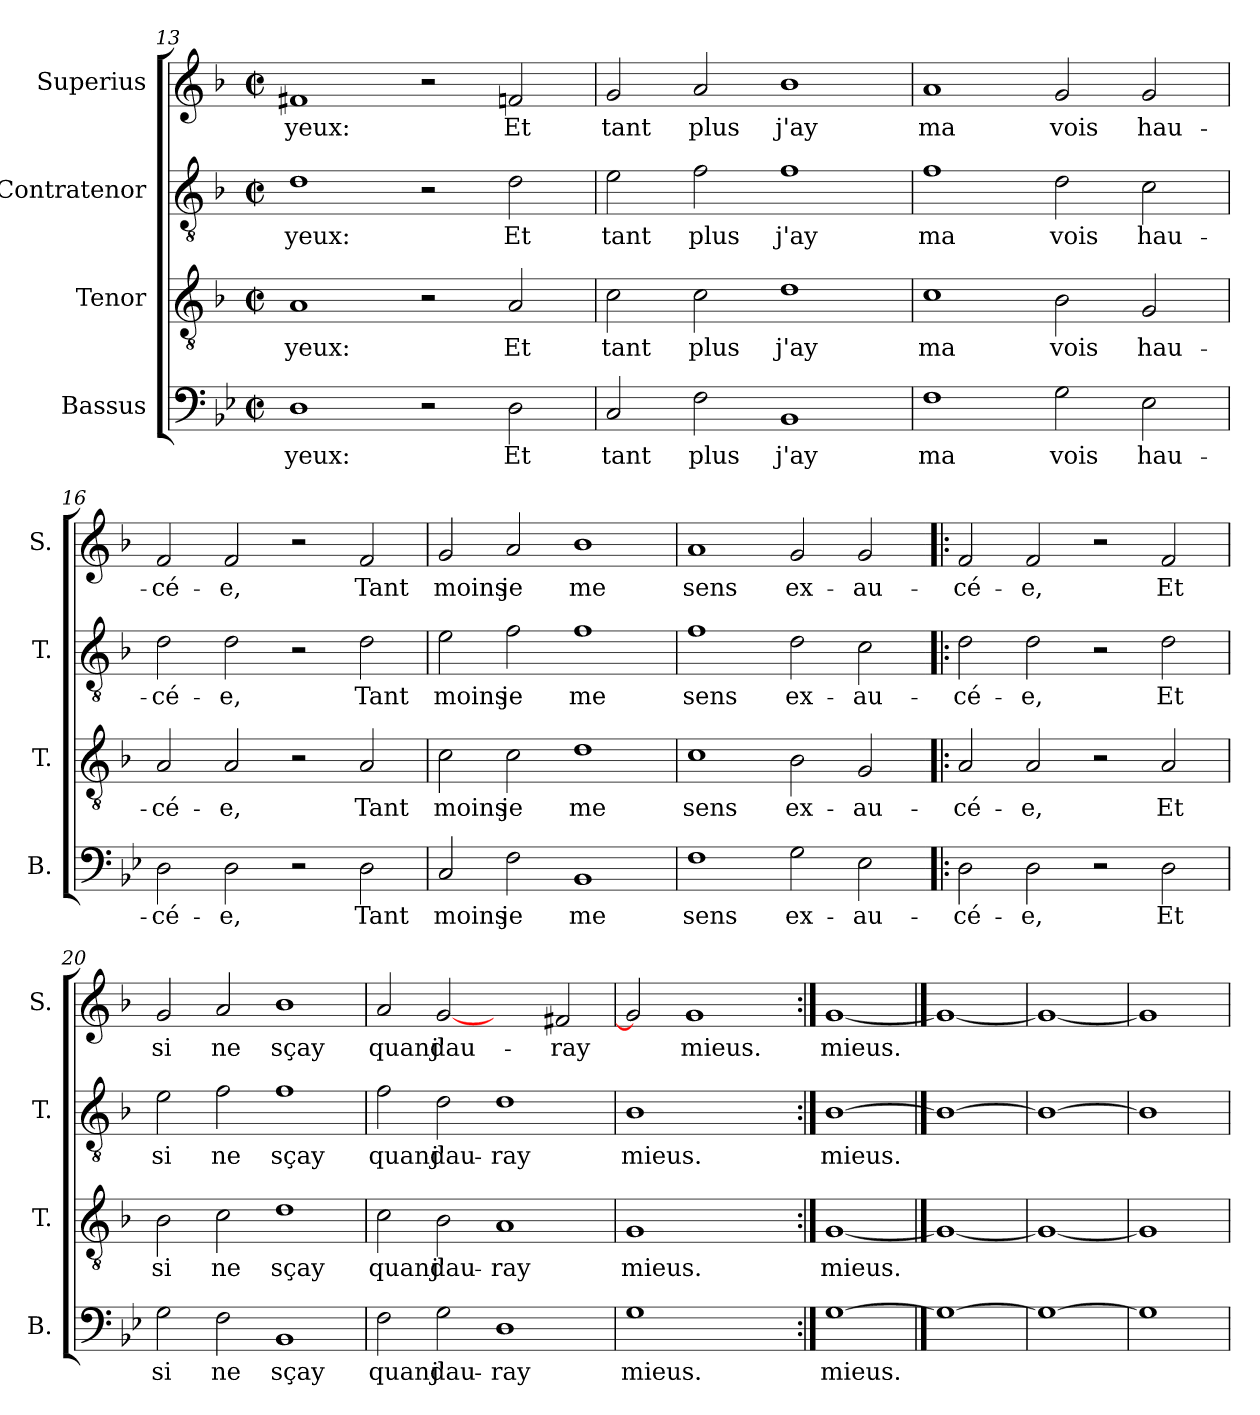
**kern	**text	**kern	**text	**kern	**text	**kern	**text
*part4	*part4	*part3	*part3	*part2	*part2	*part1	*part1
*staff4	*staff4	*staff3	*staff3	*staff2	*staff2	*staff1	*staff1
*I"Bassus	*	*I"Tenor	*	*I"Contratenor	*	*I"Superius	*
*I'B.	*	*I'T.	*	*I'T.	*	*I'S.	*
!!LO:LB:g=z
*clefF4	*	*clefGv2	*	*clefGv2	*	*clefG2	*
*k[b-e-]	*	*k[b-]	*	*k[b-]	*	*k[b-]	*
*B-:	*	*F:	*	*F:	*	*F:	*
*M2/2	*	*M2/2	*	*M2/2	*	*M2/2	*
*met(c|)	*	*met(c|)	*	*met(c|)	*	*met(c|)	*
=13	=13	=13	=13	=13	=13	=13	=13
1D\	yeux:	1A/	yeux:	1d\	yeux:	1f#X/	yeux:
2r	.	2r	.	2r	.	2r	.
2D\	Et	2A/	Et	2d\	Et	2fn/	Et
=14	=14	=14	=14	=14	=14	=14	=14
2C/	tant	2c\	tant	2e\	tant	2g/	tant
2F\	plus	2c\	plus	2f\	plus	2a/	plus
1BB-/	j'ay	1d\	j'ay	1f\	j'ay	1b-\	j'ay
=15	=15	=15	=15	=15	=15	=15	=15
1F\	ma	1c\	ma	1f\	ma	1a/	ma
2G\	vois	2B-\	vois	2d\	vois	2g/	vois
2E-\	hau-	2G/	hau-	2c\	hau-	2g/	hau-
=16	=16	=16	=16	=16	=16	=16	=16
2D\	-cé-	2A/	-cé-	2d\	-cé-	2f/	-cé-
2D\	-e,	2A/	-e,	2d\	-e,	2f/	-e,
2r	.	2r	.	2r	.	2r	.
2D\	Tant	2A/	Tant	2d\	Tant	2f/	Tant
=17	=17	=17	=17	=17	=17	=17	=17
2C/	moins	2c\	moins	2e\	moins	2g/	moins
2F\	je	2c\	je	2f\	je	2a/	je
1BB-/	me	1d\	me	1f\	me	1b-\	me
=18	=18	=18	=18	=18	=18	=18	=18
1F\	sens	1c\	sens	1f\	sens	1a/	sens
2G\	ex-	2B-\	ex-	2d\	ex-	2g/	ex-
2E-\	-au-	2G/	-au-	2c\	-au-	2g/	-au-
!!LO:PB:g=z
=19!|:	=19!|:	=19!|:	=19!|:	=19!|:	=19!|:	=19!|:	=19!|:
2D\	-cé-	2A/	-cé-	2d\	-cé-	2f/	-cé-
2D\	-e,	2A/	-e,	2d\	-e,	2f/	-e,
2r	.	2r	.	2r	.	2r	.
2D\	Et	2A/	Et	2d\	Et	2f/	Et
=20	=20	=20	=20	=20	=20	=20	=20
2G\	si	2B-\	si	2e\	si	2g/	si
2F\	ne	2c\	ne	2f\	ne	2a/	ne
1BB-/	sçay	1d\	sçay	1f\	sçay	1b-\	sçay
=21	=21	=21	=21	=21	=21	=21	=21
2F\	quand	2c\	quand	2f\	quand	2a/	quand
2G\	j'au-	2B-\	j'au-	2d\	j'au-	[2g/	j'au-
1D\	-ray	1A/	-ray	1d\	-ray	2ryy	.
.	.	.	.	.	.	2f#X/	-ray
=22	=22	=22	=22	=22	=22	=22	=22
1G\	mieus.	1G/	mieus.	1B-\	mieus.	2g/]	.
.	.	.	.	.	.	1g/	mieus.
2ryy	.	2ryy	.	2ryy	.	.	.
=23:|!	=23:|!	=23:|!	=23:|!	=23:|!	=23:|!	=23:|!	=23:|!
[1G\	mieus.	[1G/	mieus.	[1B-\	mieus.	[1g/	mieus.
==24	==24	==24	==24	==24	==24	==24	==24
1G\_	.	1G/_	.	1B-\_	.	1g/_	.
=25	=25	=25	=25	=25	=25	=25	=25
1G\_	.	1G/_	.	1B-\_	.	1g/_	.
=26	=26	=26	=26	=26	=26	=26	=26
1G\]	.	1G/]	.	1B-\]	.	1g/]	.
=	=	=	=	=	=	=	=
*-	*-	*-	*-	*-	*-	*-	*-
